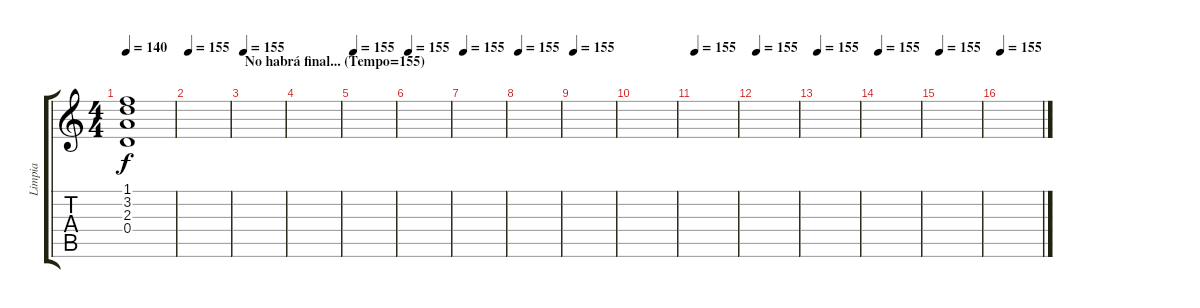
\track ("Limpia" "Limpia") {instrument electricguitarclean}
\staff {score tabs}
\tuning (E4 B3 G3 D3 A2 E2) {hide}
\ts (4 4)
\tempo 140
\clef g2
\ks c
(1.1{t} 3.2{t} 2.3{t} 0.4{t}).1{dy f} |
\tempo 155
|
\section ("" "No habrá final... (Tempo=155)")
\tempo 155
|
|
\tempo 155
|
\tempo 155
|
\tempo 155
|
\tempo 155
|
\tempo 155
|
|
\tempo 155
|
\tempo 155
|
\tempo 155
|
\tempo 155
|
\tempo 155
|
\tempo 155
